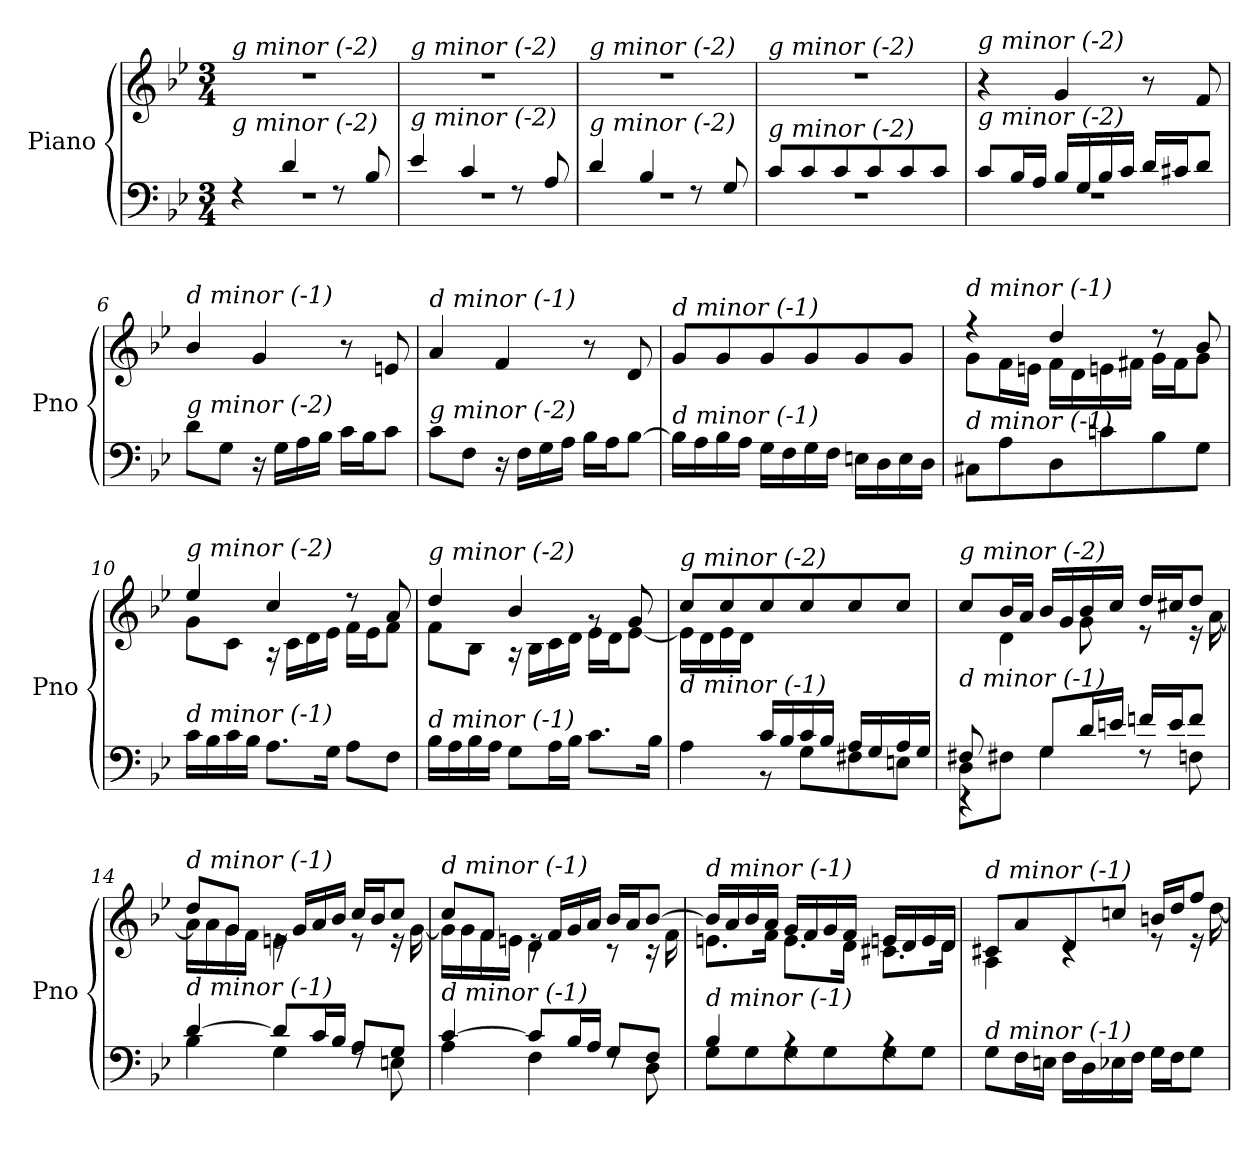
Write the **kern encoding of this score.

**kern	**kern
*part1	*part1
*staff2	*staff1
*I"Piano	*
*I'Pno	*
*clefF4	*clefG2
*k[b-e-]	*k[b-e-]
*M3/4	*M3/4
=1	=1
*^	*
!	!	!LO:TX:i:t=g minor (-2)
!LO:TX:i:t=g minor (-2)	!	!
4rF	2.rF	2.r
4d/	.	.
8rF	.	.
8B-/	.	.
=2	=2	=2
!	!	!LO:TX:i:t=g minor (-2)
!LO:TX:i:t=g minor (-2)	!	!
4e-/	2.rF	2.r
4c/	.	.
8rF	.	.
8A/	.	.
=3	=3	=3
!	!	!LO:TX:i:t=g minor (-2)
!LO:TX:i:t=g minor (-2)	!	!
4d/	2.rF	2.r
4B-/	.	.
8rF	.	.
8G/	.	.
=4	=4	=4
!	!	!LO:TX:i:t=g minor (-2)
!LO:TX:i:t=g minor (-2)	!	!
8c/L	2.rF	2.r
8c/	.	.
8c/	.	.
8c/	.	.
8c/	.	.
8c/J	.	.
=5	=5	=5
!	!	!LO:TX:i:t=g minor (-2)
!LO:TX:i:t=g minor (-2)	!	!
8c/L	2.rF	4r
16B-/L	.	.
16A/JJ	.	.
16B-/LL	.	4g/
16G/	.	.
16B-/	.	.
16c/JJ	.	.
16d/LL	.	8r
16c#X/J	.	.
8d/J	.	8f/
*v	*v	*
=6	=6
!	!LO:TX:i:t=d minor (-1)
!LO:TX:i:t=g minor (-2)	!
8d\L	4b-/
8G\J	.
16r	4g/
16G\LL	.
16A\	.
16B-\JJ	.
16c\LL	8r
16B-\J	.
8c\J	8en/
!!LO:LB:g=z
=7	=7
!	!LO:TX:i:t=d minor (-1)
!LO:TX:i:t=g minor (-2)	!
8c\L	4a/
8F\J	.
16r	4f/
16F\LL	.
16G\	.
16A\JJ	.
16B-\LL	8r
16A\J	.
[8B-\J	8d/
=8	=8
!	!LO:TX:i:t=d minor (-1)
!LO:TX:i:t=d minor (-1)	!
16B-\LL]	8g/L
16A\	.
16B-\	8g/
16A\JJ	.
16G\LL	8g/
16F\	.
16G\	8g/
16F\JJ	.
16En\LL	8g/
16D\	.
16E\	8g/J
16D\JJ	.
=9	=9
*	*^
!	!LO:TX:i:t=d minor (-1)	!
!LO:TX:i:t=d minor (-1)	!	!
8C#X\L	4r	8g\L
8A\	.	16f\L
.	.	16en\JJ
8D\	4dd/	16f\LL
.	.	16d\
8cn\	.	16en\
.	.	16f#X\JJ
8B-\	8r	16g\LL
.	.	16f#\J
8G\J	8b-/	8g\J
=10	=10	=10
!	!LO:TX:i:t=g minor (-2)	!
!LO:TX:i:t=d minor (-1)	!	!
16c\LL	4ee-/	8g\L
16B-\	.	.
16c\	.	8c\J
16B-\JJ	.	.
8.A\L	4cc/	16r
.	.	16c\LL
.	.	16d\
16G\Jk	.	16e-\JJ
8A\L	8r	16f\LL
.	.	16e-\J
8F\J	8a/	8f\J
!!LO:LB:g=z	!!
=11	=11	=11
!	!LO:TX:i:t=g minor (-2)	!
!LO:TX:i:t=d minor (-1)	!	!
16B-\LL	4dd/	8f\L
16A\	.	.
16B-\	.	8B-\J
16A\JJ	.	.
8G\L	4b-/	16r
.	.	16B-\LL
16A\L	.	16c\
16B-\JJ	.	16d\JJ
8.c\L	8rg	16e-\LL
.	.	16d\J
.	8g/	[8e-\J
16B-\Jk	.	.
=12	=12	=12
*^	*	*
!	!	!LO:TX:i:t=g minor (-2)	!
!LO:TX:i:t=d minor (-1)	!	!	!
4ryy	4A\	8cc/L	16e-\LL]
.	.	.	16d\
.	.	8cc/	16e-\
.	.	.	16d\JJ
16c/LL	8rBB	8cc/	2ryy
16B-/	.	.	.
16c/	8G\L	8cc/	.
16B-/JJ	.	.	.
16A/LL	8F#X\	8cc/	.
16G/	.	.	.
16A/	8En\J	8cc/J	.
16G/JJ	.	.	.
=13	=13	=13	=13
*	*^	*	*
!	!	!	!LO:TX:i:t=g minor (-2)	!
!LO:TX:i:t=d minor (-1)	!	!	!	!
8F#X/	8D\L	4rEE	8cc/L	8ryy
2ryy	8F#X\J	.	16b-/L	4d\
.	.	.	16a/JJ	.
.	8G/L	4G\	16b-/LL	.
.	.	.	16g/	.
.	16d/L	.	16b-/	8g\
.	16en/JJ	.	16cc/JJ	.
.	16fn/LL	8rF	16dd/LL	8r
.	16e/J	.	16cc#X/J	.
8ryy	8f/J	8Fn\	8dd/J	16r
.	.	.	.	[16a\
*	*v	*v	*	*
!!LO:LB:g=z	!!
=14	=14	=14	=14
!	!	!LO:TX:i:t=d minor (-1)	!
!LO:TX:i:t=d minor (-1)	!	!	!
[4d/	4B-\	8dd/L	16a\LL]
.	.	.	16a\
.	.	8g/J	16g\
.	.	.	16f\JJ
8d/L]	4G\	16re	4en\
.	.	16g/LL	.
16c/L	.	16a/	.
16B-/JJ	.	16b-/JJ	.
8A/L	8rF	16cc/LL	8r
.	.	16b-/J	.
8G/J	8En\	8cc/J	16r
.	.	.	[16g\
=15	=15	=15	=15
!	!	!LO:TX:i:t=d minor (-1)	!
!LO:TX:i:t=d minor (-1)	!	!	!
[4c/	4A\	8cc/L	16g\LL]
.	.	.	16g\
.	.	8f/J	16f\
.	.	.	16en\JJ
8c/L]	4F\	16re	4d\
.	.	16f/LL	.
16B-/L	.	16g/	.
16A/JJ	.	16a/JJ	.
8G/L	8rF	16b-/LL	8r
.	.	16a/J	.
8F/J	8D\	[8b-/J	16r
.	.	.	16f\
=16	=16	=16	=16
!	!	!LO:TX:i:t=d minor (-1)	!
!LO:TX:i:t=d minor (-1)	!	!	!
4B-/	8G\L	16b-/LL]	8.en\L
.	.	16a/	.
.	8G\	16b-/	.
.	.	16a/JJ	16f\Jk
4rA	8G\	16g/LL	8.e\L
.	.	16f/	.
.	8G\	16g/	.
.	.	16f/JJ	16d\Jk
4rA	8G\	16en/LL	8.c#X\L
.	.	16d/	.
.	8G\J	16e/	.
.	.	16d/JJ	16d\Jk
*v	*v	*	*
=17	=17	=17
!	!LO:TX:i:t=d minor (-1)	!
!LO:TX:i:t=d minor (-1)	!	!
8G\L	8c#X/L	4A\
16F\L	8a/	.
16En\JJ	.	.
16F\LL	8d/	4rc
16D\	.	.
16E-X\	8ccn/J	.
16F\JJ	.	.
16G\LL	16bn/LL	8r
16F\J	16dd/J	.
8G\J	8ff/J	16r
.	.	[16dd\
*	*v	*v
=	=
*-	*-
